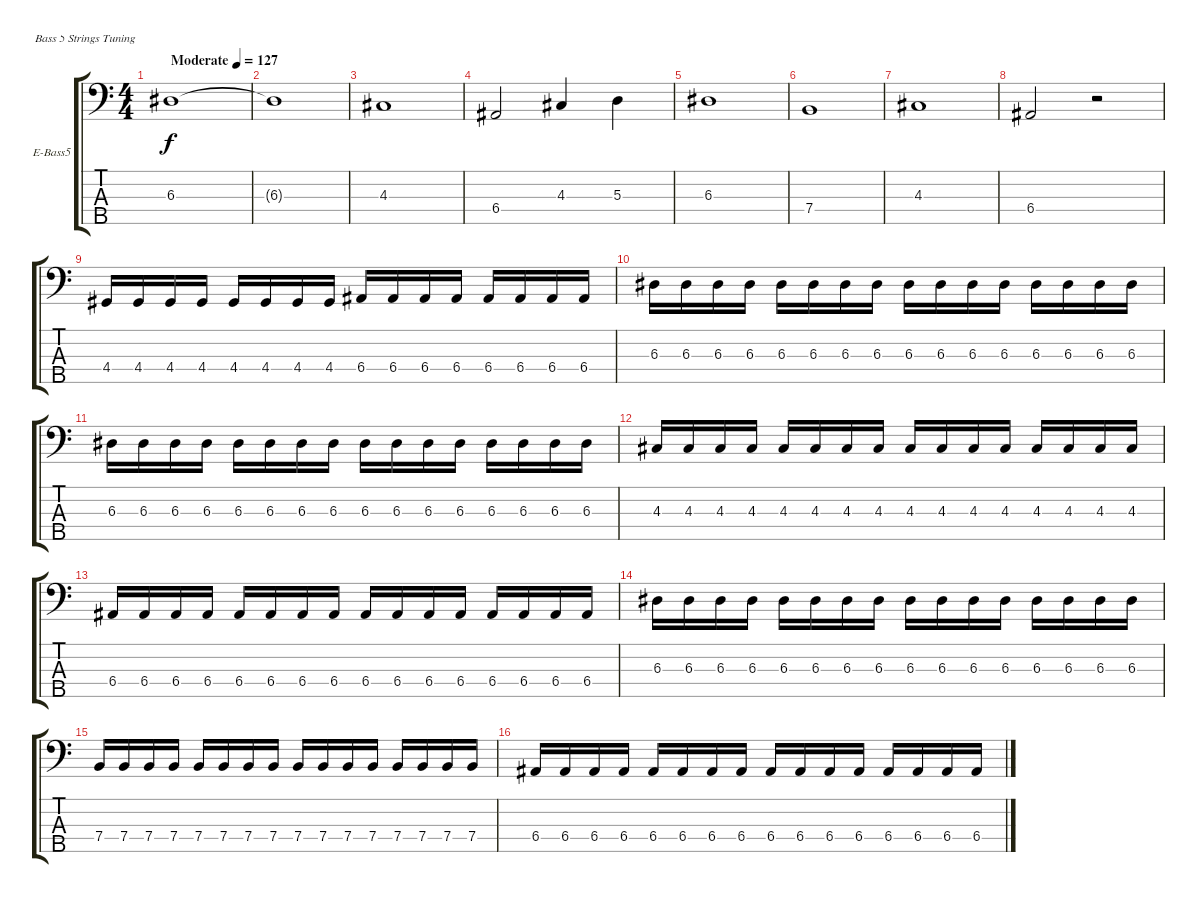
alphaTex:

\bracketExtendMode groupsimilarinstruments
\firstSystemTrackNameOrientation horizontal
\otherSystemsTrackNameOrientation horizontal
\track ("Bass" "E-Bass5") {instrument electricbasspick}
\staff {score tabs}
\tuning (G2 D2 A1 E1 B0)
\ts (4 4)
\beaming (8 2 2 2 2)
\tempo (127 "Moderate")
\clef f4
\ks c
6.3.1{dy f instrument electricbasspick} |
6.3{t}.1 |
4.3.1 |
6.4.2 4.3.4 5.3.4 |
6.3.1 |
7.4.1 |
4.3.1 |
6.4.2 r.2 |
4.4.16 4.4.16 4.4.16 4.4.16 4.4.16 4.4.16 4.4.16 4.4.16 6.4.16 6.4.16 6.4.16 6.4.16 6.4.16 6.4.16 6.4.16 6.4.16 |
6.3.16 6.3.16 6.3.16 6.3.16 6.3.16 6.3.16 6.3.16 6.3.16 6.3.16 6.3.16 6.3.16 6.3.16 6.3.16 6.3.16 6.3.16 6.3.16 |
6.3.16 6.3.16 6.3.16 6.3.16 6.3.16 6.3.16 6.3.16 6.3.16 6.3.16 6.3.16 6.3.16 6.3.16 6.3.16 6.3.16 6.3.16 6.3.16 |
4.3.16 4.3.16 4.3.16 4.3.16 4.3.16 4.3.16 4.3.16 4.3.16 4.3.16 4.3.16 4.3.16 4.3.16 4.3.16 4.3.16 4.3.16 4.3.16 |
6.4.16 6.4.16 6.4.16 6.4.16 6.4.16 6.4.16 6.4.16 6.4.16 6.4.16 6.4.16 6.4.16 6.4.16 6.4.16 6.4.16 6.4.16 6.4.16 |
6.3.16 6.3.16 6.3.16 6.3.16 6.3.16 6.3.16 6.3.16 6.3.16 6.3.16 6.3.16 6.3.16 6.3.16 6.3.16 6.3.16 6.3.16 6.3.16 |
7.4.16 7.4.16 7.4.16 7.4.16 7.4.16 7.4.16 7.4.16 7.4.16 7.4.16 7.4.16 7.4.16 7.4.16 7.4.16 7.4.16 7.4.16 7.4.16 |
6.4.16 6.4.16 6.4.16 6.4.16 6.4.16 6.4.16 6.4.16 6.4.16 6.4.16 6.4.16 6.4.16 6.4.16 6.4.16 6.4.16 6.4.16 6.4.16
